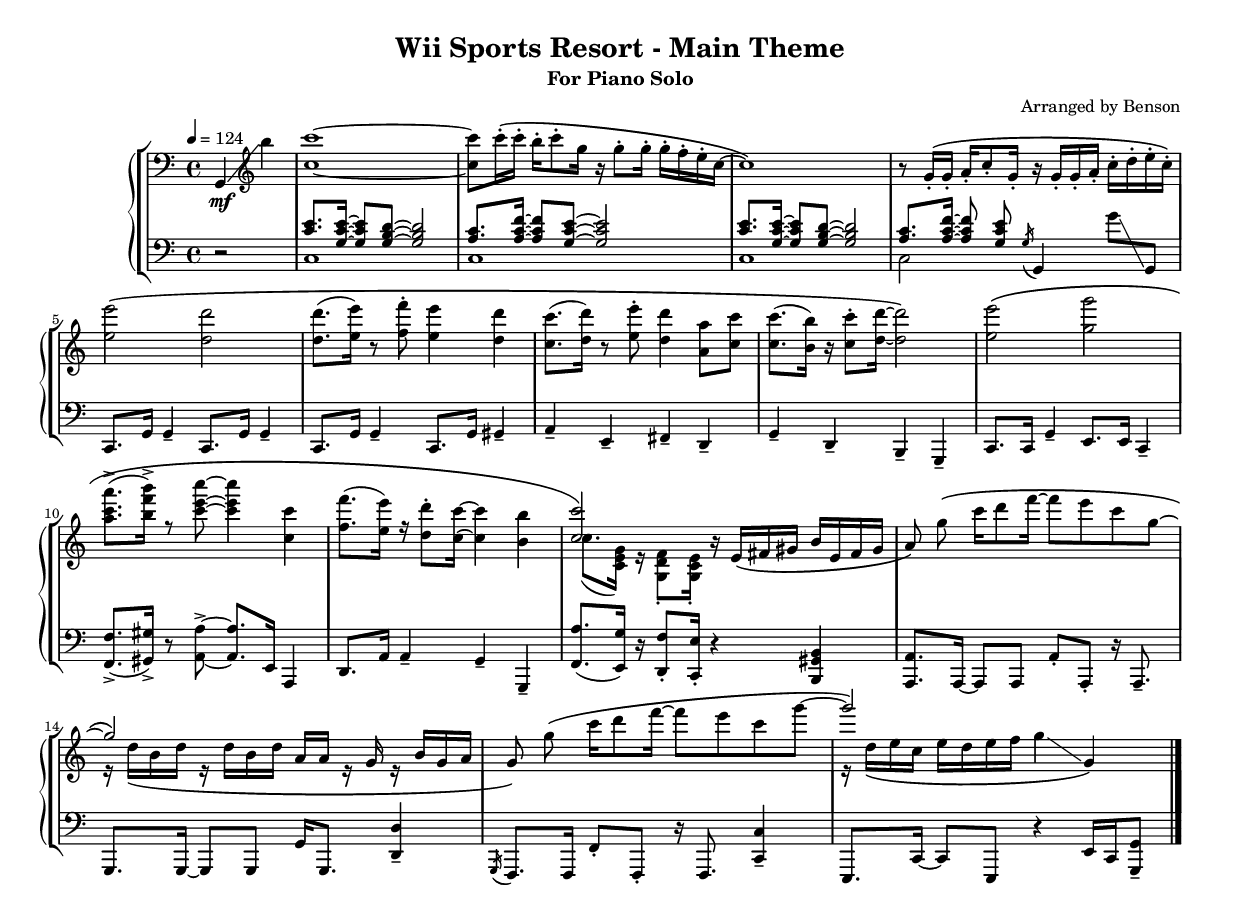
\version "2.18.2"
\include "articulate.ly"
#(set-global-staff-size 15)

%%%%%%%%%%%%%%%%%%%%%%%%%%%%%%%%%%%%%%%%%%%%%%%%%%%%%%%%%%%%%%%%%%%%%%%%%%%%%%%%%%%%%%%%%%
%%  http://lsr.di.unimi.it/LSR/Item?id=445

%LSR by Jay Anderson.
%modyfied by Simon Albrecht on March 2014.
%=> http://lilypond.1069038.n5.nabble.com/LSR-445-error-td160662.html

#(define (octave-up m t)
 (let* ((octave (1- t))
      (new-note (ly:music-deep-copy m))
      (new-pitch (ly:make-pitch
        octave
        (ly:pitch-notename (ly:music-property m 'pitch))
        (ly:pitch-alteration (ly:music-property m 'pitch)))))
  (set! (ly:music-property new-note 'pitch) new-pitch)
  new-note))

#(define (octavize-chord elements t)
 (cond ((null? elements) elements)
     ((eq? (ly:music-property (car elements) 'name) 'NoteEvent)
       (cons (car elements)
             (cons (octave-up (car elements) t)
                   (octavize-chord (cdr elements) t))))
     (else (cons (car elements) (octavize-chord (cdr elements ) t)))))

#(define (octavize music t)
 (if (eq? (ly:music-property music 'name) 'EventChord)
       (ly:music-set-property! music 'elements (octavize-chord
(ly:music-property music 'elements) t)))
 music)

makeOctaves = #(define-music-function (parser location arg mus) (integer? ly:music?)
 (music-map (lambda (x) (octavize x arg)) (event-chord-wrap! mus)))
%%%%%%%%%%%%%%%%%%%%%%%%%%%%%%%%%%%%%%%%%%%%%%%%%%%%%%%%%%%%%%%%%%%%%%%%%%%%%%%%%%%%%%%%%%

cr = \change Staff = "right"
cl = \change Staff = "left"
rhMark = \markup { 
  \path #0.1 #'((moveto -1 0)(rlineto 0 -1.5)(rlineto 0.5 0))
}

\header {
  title = "Wii Sports Resort - Main Theme"
  subtitle = "For Piano Solo"
  arranger = "Arranged by Benson"
}

upper-prelude = \relative c {
  \clef bass
  g4\glissando
  \clef treble
  b'''4
  <c c,>1~ q8 c16\(-. c-. b-. c8-. g16 r g8-. g16-. g-. f-. e-. c~ c1\)
  r8 g16\(-. g-. a-. c8-. g16-. r g-. g-. a-. c-. d-. e-. c-.\)
}

lower-prelude = \relative c' {
  r2
  << {
    <c e>8. <g c e>16~ q8 <g b d>~ q2
    <a c>8. <a c f>16~ q8 <g c e>~ q2
    <c e>8. <g c e>16~ q8 <g b d>~ q2
    <a c>8. <a c f>16~ q8 <g c e>
  } \\ {
    c,1 c c c2
  } >>
  \acciaccatura g'16 g,4 g''8\glissando g,,
}

upper-one = \relative c'' {
  \makeOctaves 1 {
    e2\( d d8.( e16) r8 f-. e4 d
    c8.( d16) r8 e-. d4 a8 c c8.( b16) r c8-. d16~ d2\)
  }
  << {
    \stemNeutral
    <e e'>2\( <g g'> <a c a'>8.(-> <b f' b>16)-> r8 <c e c'>8~ q4 <c, c'>
    <f f'>8.( <e e'>16) r <d d'>8-. <c c'>16~ q4 <b b'>
    \stemUp
    <c c'>2\)
  } \\ {
    s1*3 c8.( <c, e g>16) r <g d' f>8-. <g c e>16-.
  } >>

  r16 e'\( fis gis b e, fis gis a8\)

  << {
    \stemNeutral
    g'8\( c16 d8 f16~ f8 e c g~ \stemUp g2\) s2
    \stemNeutral
    s8 g\( c16 d8 f16~ f8 e c g'~ \stemUp g2\)
  } \\ {
    s8 s2.
    r16 d,16\( b d r d b d \stemNeutral a a r g r b g a g8\)
    s8 s2.
    \stemDown
    r16 d'\( e c e d e f \stemNeutral g4\glissando g,4\)
  } >>
}

lower-one = \relative c, {
  c8. g'16 g4--
  c,8. g'16 g4--
  c,8. g'16 g4--
  c,8. g'16 gis4--
  a-- e-- fis-- d--
  g-- d-- b-- g--
  c8. c16 g'4--
  e8. e16 c4--
  <f f'>8.(-> <gis gis'>16)-> r8 <a a'>8~-> q8. e16 a,4
  d8. a'16 a4-- g-- g,--
  <f' a'>8.( <e g'>16) r16 <d f'>8-. <c e'>16-. r4 <b gis' b>4
  <a a'>8. a16~ a8 a8 a'-. a,-. r16 a8.--
  g8. g16~ g8 g8 g'16 g,8. <d' d'>4--
  \acciaccatura g,16 f8. f16 f'8-. f,-. r16 f8. <c' c'>4--
  e,8. c'16~ c8 e, r4 e'16 c <g g'>8--
}

upper = \relative c' {
  \clef treble
  \tempo 4 = 124
  \time 4/4
  \key c \major
  \partial 2
  \upper-prelude
  \upper-one
  \bar "|."
}

lower = \relative c' {
  \clef bass
  \time 4/4
  \key c \major
  \partial 2
  \lower-prelude
  \lower-one
  \bar "|."
}

dynamics = {
  s1\mf
}

\book {
  \score {
    <<
      \new PianoStaff <<
        \new Staff = "right" {
          \set Staff.midiInstrument = #"acoustic grand"
          \set Staff.midiMinimumVolume = #0.6
          \set Staff.midiMaximumVolume = #0.7
          \articulate << \upper >>
        }
        \new Staff = "left" {
          \set Staff.midiInstrument = #"acoustic grand"
          \set Staff.midiMinimumVolume = #0.6
          \set Staff.midiMaximumVolume = #0.7
          \articulate << \lower >>
        }
      >>
    >>
    \midi {
    }
  }

  \score {
    \new StaffGroup <<
      \new PianoStaff <<
        \new Staff = "right" { \upper }
        \new Dynamics = "Dynamics_pf" \dynamics
        \new Staff = "left" { \lower }
      >>
    >>
    \layout {
    }
  }
}
